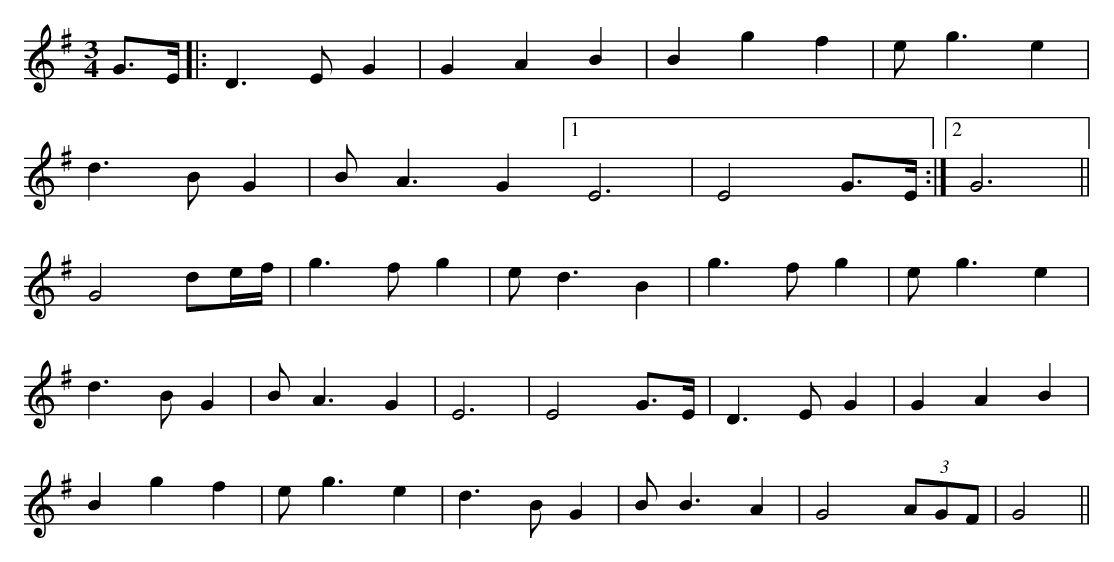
X:1
M:3/4
K:G
G>E|:D3 E G2|G2 A2 B2|B2 g2 f2|e g3 e2|
d3 B G2|B A3 G2 [1 E6|E4 G>E:|2 G6||
G4 de/f/|g3 f g2|e d3 B2|g3 f g2|e g3 e2|
d3 B G2|B A3 G2|E6|E4 G>E|D3 E G2|G2 A2 B2|
B2 g2 f2|e g3 e2|d3 B G2|B B3 A2|G4 (3AGF|G4||
